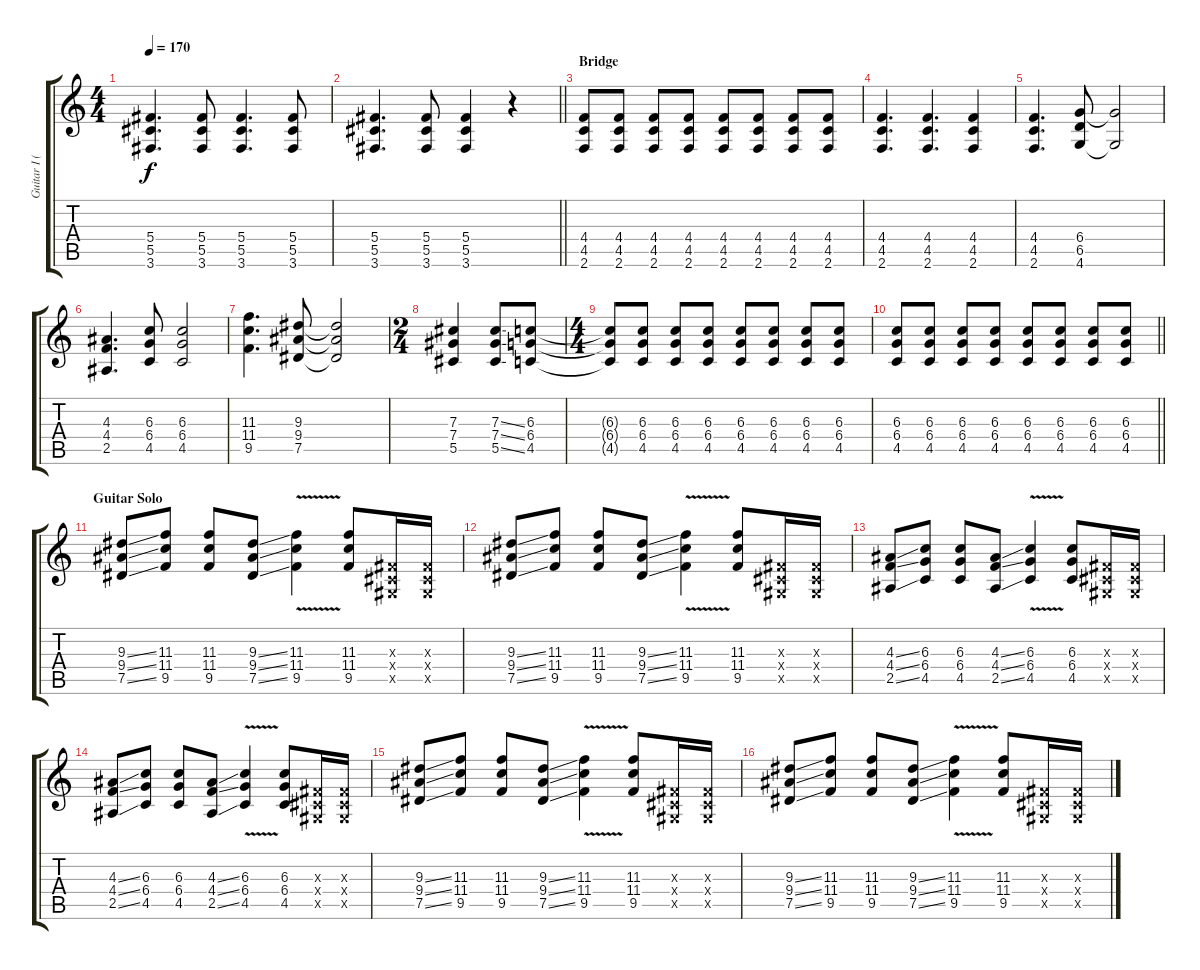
\track ("Guitar I (Izzy)" "Guitar I (") {instrument distortionguitar}
\staff {score tabs}
\tuning (Eb4 Bb3 Gb3 Db3 Ab2 Eb2) {hide}
\ts (4 4)
\tempo 170
\clef g2
\ks c
(5.4{t} 5.5{t} 3.6{t}).4{d dy f} (5.4 5.5 3.6).8 (5.4 5.5 3.6).4{d} (5.4 5.5 3.6).8 |
\barLineRight lightlight
(5.4 5.5 3.6).4{d} (5.4 5.5 3.6).8 (5.4 5.5 3.6).4 r.4 |
\section ("" "Bridge")
(4.4 4.5 2.6).8 (4.4 4.5 2.6).8 (4.4 4.5 2.6).8 (4.4 4.5 2.6).8 (4.4 4.5 2.6).8 (4.4 4.5 2.6).8 (4.4 4.5 2.6).8 (4.4 4.5 2.6).8 |
(4.4 4.5 2.6).4{d volume 8} (4.4 4.5 2.6).4{d} (4.4 4.5 2.6).4 |
(4.4 4.5 2.6).4{d} (6.4 6.5 4.6).8 (6.4{t} 4.6{t}).2 |
(4.3 4.4 2.5).4{d} (6.3 6.4 4.5).8 (6.3 6.4 4.5).2 |
(11.3 11.4 9.5).4{d} (9.3 9.4 7.5).8 (9.3{t} 9.4{t} 7.5{t}).2 |
\ts (2 4)
(7.3 7.4 5.5).4 (7.3{ss} 7.4{ss} 5.5{ss}).8 (6.3 6.4 4.5).8 |
\ts (4 4)
(6.3{t} 6.4{t} 4.5{t}).8 (6.3 6.4 4.5).8 (6.3 6.4 4.5).8 (6.3 6.4 4.5).8 (6.3 6.4 4.5).8 (6.3 6.4 4.5).8 (6.3 6.4 4.5).8 (6.3 6.4 4.5).8 |
\barLineRight lightlight
(6.3 6.4 4.5).8 (6.3 6.4 4.5).8 (6.3 6.4 4.5).8 (6.3 6.4 4.5).8 (6.3 6.4 4.5).8 (6.3 6.4 4.5).8 (6.3 6.4 4.5).8 (6.3 6.4 4.5).8 |
\section ("" "Guitar Solo")
(9.3{ss} 9.4{ss} 7.5{ss}).8 (11.3 11.4 9.5).8 (11.3 11.4 9.5).8 (9.3{ss} 9.4{ss} 7.5{ss}).8 (11.3{v} 11.4{v} 9.5{v}).4 (11.3 11.4 9.5).8 (0.3{x} 0.4{x} 0.5{x}).16 (0.3{x} 0.4{x} 0.5{x}).16 |
(9.3{ss} 9.4{ss} 7.5{ss}).8 (11.3 11.4 9.5).8 (11.3 11.4 9.5).8 (9.3{ss} 9.4{ss} 7.5{ss}).8 (11.3{v} 11.4{v} 9.5{v}).4 (11.3 11.4 9.5).8 (0.3{x} 0.4{x} 0.5{x}).16 (0.3{x} 0.4{x} 0.5{x}).16 |
(4.3{ss} 4.4{ss} 2.5{ss}).8 (6.3 6.4 4.5).8 (6.3 6.4 4.5).8 (4.3{ss} 4.4{ss} 2.5{ss}).8 (6.3{v} 6.4{v} 4.5{v}).4 (6.3 6.4 4.5).8 (0.3{x} 0.4{x} 0.5{x}).16 (0.3{x} 0.4{x} 0.5{x}).16 |
(4.3{ss} 4.4{ss} 2.5{ss}).8 (6.3 6.4 4.5).8 (6.3 6.4 4.5).8 (4.3{ss} 4.4{ss} 2.5{ss}).8 (6.3{v} 6.4{v} 4.5{v}).4 (6.3 6.4 4.5).8 (0.3{x} 0.4{x} 0.5{x}).16 (0.3{x} 0.4{x} 0.5{x}).16 |
(9.3{ss} 9.4{ss} 7.5{ss}).8 (11.3 11.4 9.5).8 (11.3 11.4 9.5).8 (9.3{ss} 9.4{ss} 7.5{ss}).8 (11.3{v} 11.4{v} 9.5{v}).4 (11.3 11.4 9.5).8 (0.3{x} 0.4{x} 0.5{x}).16 (0.3{x} 0.4{x} 0.5{x}).16 |
(9.3{ss} 9.4{ss} 7.5{ss}).8 (11.3 11.4 9.5).8 (11.3 11.4 9.5).8 (9.3{ss} 9.4{ss} 7.5{ss}).8 (11.3{v} 11.4{v} 9.5{v}).4 (11.3 11.4 9.5).8 (0.3{x} 0.4{x} 0.5{x}).16 (0.3{x} 0.4{x} 0.5{x}).16
